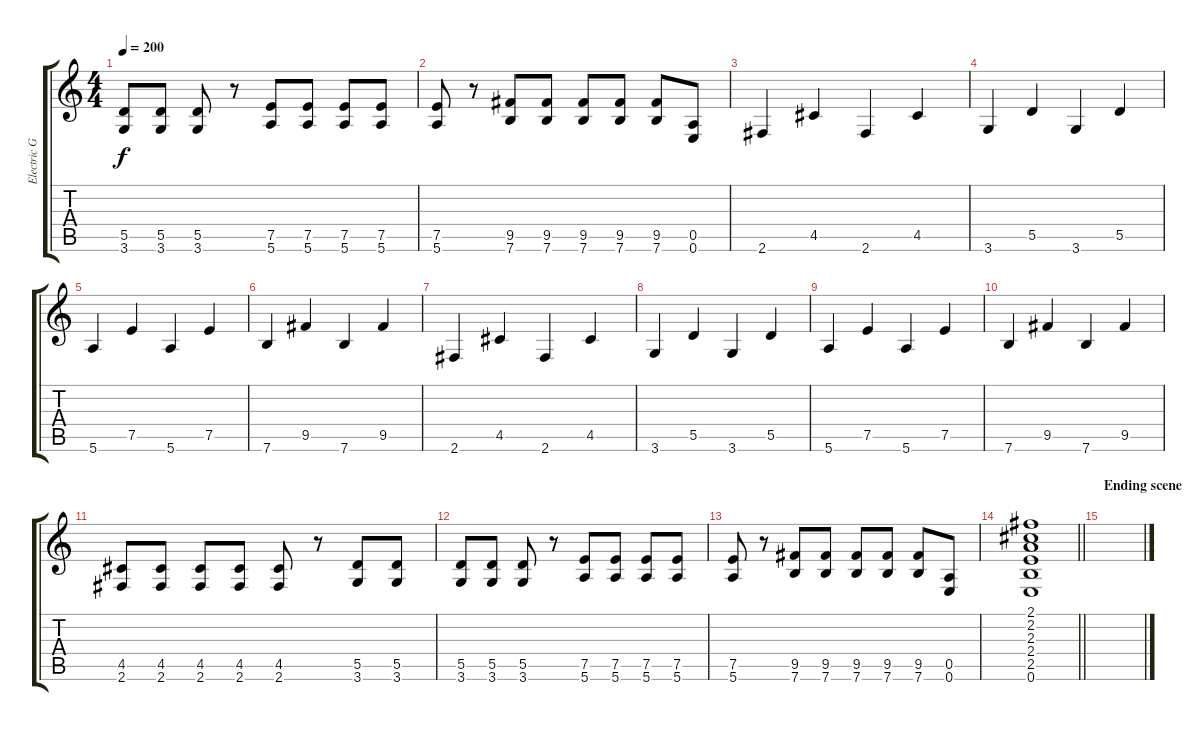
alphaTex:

\track ("Electric Guitar 1" "Electric G") {instrument distortionguitar}
\staff {score tabs}
\tuning (E4 B3 G3 D3 A2 E2) {hide}
\ts (4 4)
\tempo 200
\clef g2
\ks c
(5.5 3.6).8{dy f} (5.5 3.6).8 (5.5 3.6).8 r.8 (7.5 5.6).8 (7.5 5.6).8 (7.5 5.6).8 (7.5 5.6).8 |
(7.5 5.6).8 r.8 (9.5 7.6).8 (9.5 7.6).8 (9.5 7.6).8 (9.5 7.6).8 (9.5 7.6).8 (0.5 0.6).8 |
2.6.4 4.5.4 2.6.4 4.5.4 |
3.6.4 5.5.4 3.6.4 5.5.4 |
5.6.4 7.5.4 5.6.4 7.5.4 |
7.6.4 9.5.4 7.6.4 9.5.4 |
2.6.4 4.5.4 2.6.4 4.5.4 |
3.6.4 5.5.4 3.6.4 5.5.4 |
5.6.4 7.5.4 5.6.4 7.5.4 |
7.6.4 9.5.4 7.6.4 9.5.4 |
(4.5 2.6).8 (4.5 2.6).8 (4.5 2.6).8 (4.5 2.6).8 (4.5 2.6).8 r.8 (5.5 3.6).8 (5.5 3.6).8 |
(5.5 3.6).8 (5.5 3.6).8 (5.5 3.6).8 r.8 (7.5 5.6).8 (7.5 5.6).8 (7.5 5.6).8 (7.5 5.6).8 |
(7.5 5.6).8 r.8 (9.5 7.6).8 (9.5 7.6).8 (9.5 7.6).8 (9.5 7.6).8 (9.5 7.6).8 (0.5 0.6).8 |
\barLineRight lightlight
(2.1 2.2 2.3 2.4 2.5 0.6).1 |
\section ("" "Ending scene")
